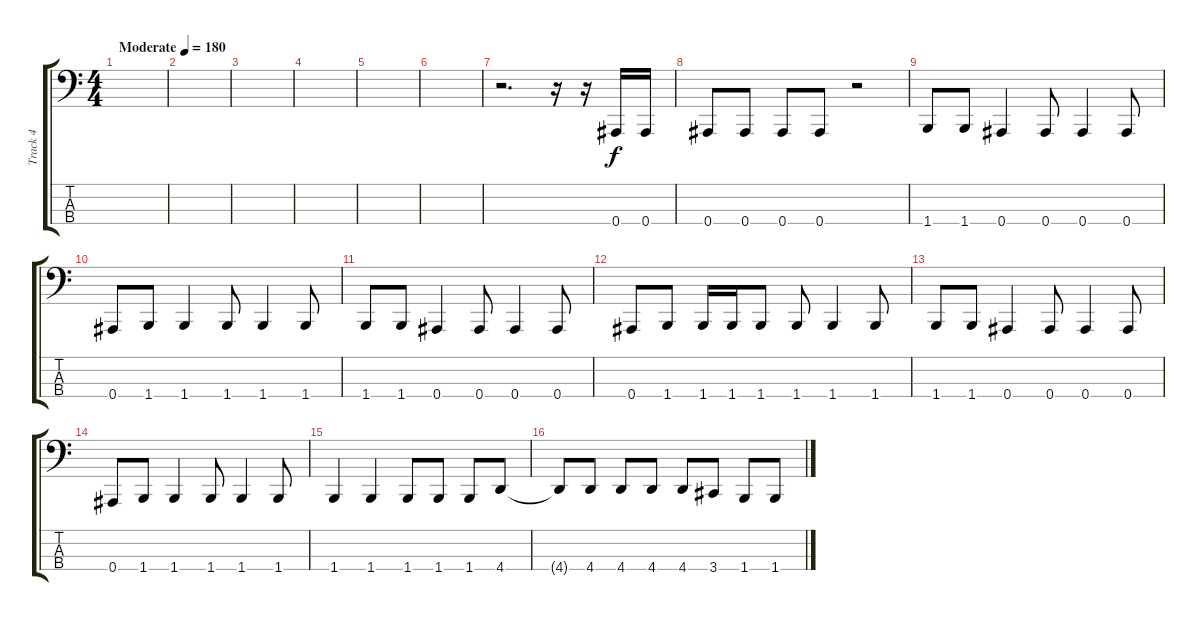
\track ("Track 4" "Track 4") {instrument electricbasspick}
\staff {score tabs}
\tuning (Eb2 Bb1 F1 Bb0) {hide}
\ts (4 4)
\tempo (180 "Moderate")
\clef f4
\ks c
|
|
|
|
|
|
r.2{d} r.16 r.16 0.4.16 0.4.16 |
0.4.8 0.4.8 0.4.8 0.4.8 r.2 |
1.4.8 1.4.8 0.4.4 0.4.8 0.4.4 0.4.8 |
0.4.8 1.4.8 1.4.4 1.4.8 1.4.4 1.4.8 |
1.4.8 1.4.8 0.4.4 0.4.8 0.4.4 0.4.8 |
0.4.8 1.4.8 1.4.16 1.4.16 1.4.8 1.4.8 1.4.4 1.4.8 |
1.4.8 1.4.8 0.4.4 0.4.8 0.4.4 0.4.8 |
0.4.8 1.4.8 1.4.4 1.4.8 1.4.4 1.4.8 |
1.4.4 1.4.4 1.4.8 1.4.8 1.4.8 4.4.8 |
4.4{t}.8 4.4.8 4.4.8 4.4.8 4.4.8 3.4.8 1.4.8 1.4.8
